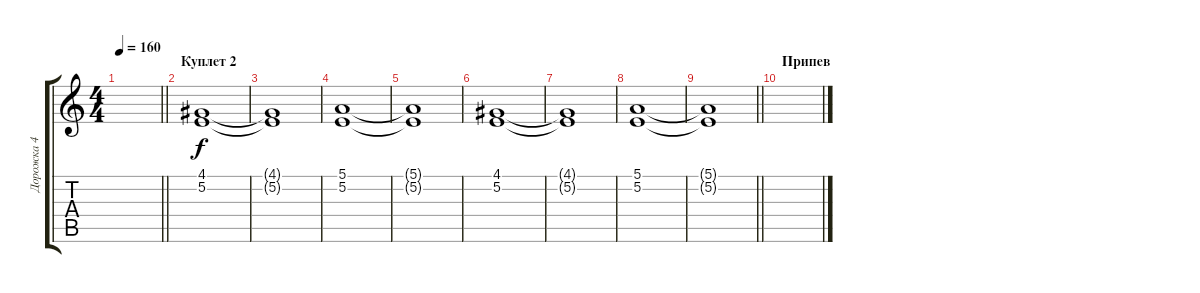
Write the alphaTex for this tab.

\track ("Дорожка 4" "Дорожка 4") {solo instrument synthvoice}
\staff {score tabs}
\tuning (E4 B3 G3 D3 A2 E2) {hide}
\ts (4 4)
\tempo 160
\clef g2
\barLineRight lightlight
\ks c
|
\section ("" "Куплет 2")
(4.1 5.2).1 |
(4.1{t} 5.2{t}).1 |
(5.1 5.2).1 |
(5.1{t} 5.2{t}).1 |
(4.1 5.2).1 |
(4.1{t} 5.2{t}).1 |
(5.1 5.2).1 |
\barLineRight lightlight
(5.1{t} 5.2{t}).1 |
\section ("" "Припев")
